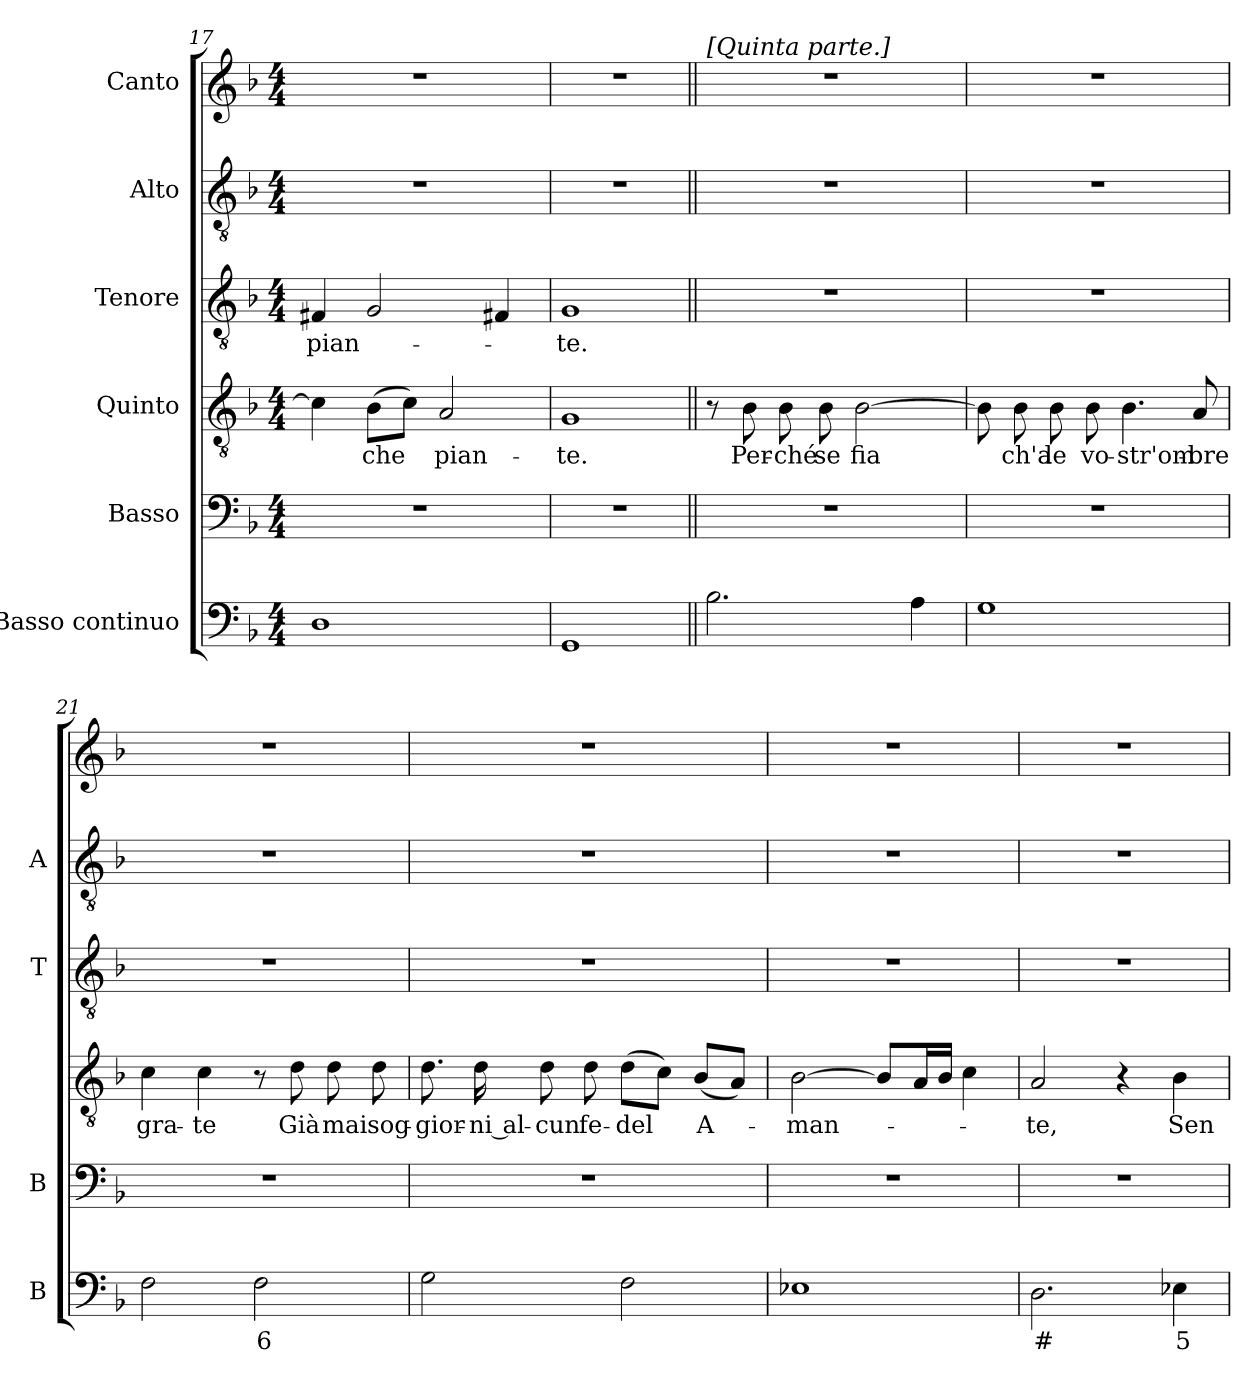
**kern	**text	**kern	**kern	**text	**kern	**text	**kern	**kern
*part6	*part6	*part5	*part4	*part4	*part3	*part3	*part2	*part1
*staff6	*staff6	*staff5	*staff4	*staff4	*staff3	*staff3	*staff2	*staff1
*I"Basso continuo	*	*I"Basso	*I"Quinto	*	*I"Tenore	*	*I"Alto	*I"Canto
*I'B	*	*I'B	*	*	*I'T	*	*I'A	*
*clefF4	*	*clefF4	*clefGv2	*	*clefGv2	*	*clefGv2	*clefG2
*k[b-]	*	*k[b-]	*k[b-]	*	*k[b-]	*	*k[b-]	*k[b-]
*F:	*	*F:	*F:	*	*F:	*	*F:	*F:
*M4/4	*	*M4/4	*M4/4	*	*M4/4	*	*M4/4	*M4/4
=17	=17	=17	=17	=17	=17	=17	=17	=17
1D	.	1r	4c]	.	4F#X	pian-	1r	1r
.	.	.	(8B-L	-che	2G	.	.	.
.	.	.	8cJ)	.	.	.	.	.
.	.	.	2A	pian-	.	.	.	.
.	.	.	.	.	4F#X	.	.	.
=18	=18	=18	=18	=18	=18	=18	=18	=18
1GG	.	1r	1G	-te.	1G	-te.	1r	1r
=19||	=19||	=19||	=19||	=19||	=19||	=19||	=19||	=19||
!	!	!	!	!	!	!	!	!LO:TX:a:t=[Quinta parte.]
2.B-	.	1r	8r	.	1r	.	1r	1r
.	.	.	8B-	Per-	.	.	.	.
.	.	.	8B-	-ché	.	.	.	.
.	.	.	8B-	se	.	.	.	.
.	.	.	[2B-	fia	.	.	.	.
4A	.	.	.	.	.	.	.	.
=20	=20	=20	=20	=20	=20	=20	=20	=20
1G	.	1r	8B-]	.	1r	.	1r	1r
.	.	.	8B-	ch'a	.	.	.	.
.	.	.	8B-	le	.	.	.	.
.	.	.	8B-	vo-	.	.	.	.
.	.	.	4.B-	-str'om-	.	.	.	.
.	.	.	8A	-bre	.	.	.	.
=21	=21	=21	=21	=21	=21	=21	=21	=21
2F	.	1r	4c	gra-	1r	.	1r	1r
.	.	.	4c	-te	.	.	.	.
2F	6	.	8r	.	.	.	.	.
.	.	.	8d	Già	.	.	.	.
.	.	.	8d	mai	.	.	.	.
.	.	.	8d	sog-	.	.	.	.
=22	=22	=22	=22	=22	=22	=22	=22	=22
2G	.	1r	8.d	-gior-	1r	.	1r	1r
.	.	.	16d	-ni al-	.	.	.	.
.	.	.	8d	-cun	.	.	.	.
.	.	.	8d	fe-	.	.	.	.
2F	.	.	(8dL	-del	.	.	.	.
.	.	.	8cJ)	.	.	.	.	.
.	.	.	(8B-L	A-	.	.	.	.
.	.	.	8AJ)	.	.	.	.	.
=23	=23	=23	=23	=23	=23	=23	=23	=23
1E-X	.	1r	[2B-	-man-	1r	.	1r	1r
.	.	.	8B-L]	.	.	.	.	.
.	.	.	16AL	.	.	.	.	.
.	.	.	16B-JJ	.	.	.	.	.
.	.	.	4c	.	.	.	.	.
=24	=24	=24	=24	=24	=24	=24	=24	=24
2.D	#	1r	2A	-te,	1r	.	1r	1r
.	.	.	4r	.	.	.	.	.
4E-X	5	.	4B-	Sen-	.	.	.	.
=	=	=	=	=	=	=	=	=
*-	*-	*-	*-	*-	*-	*-	*-	*-
